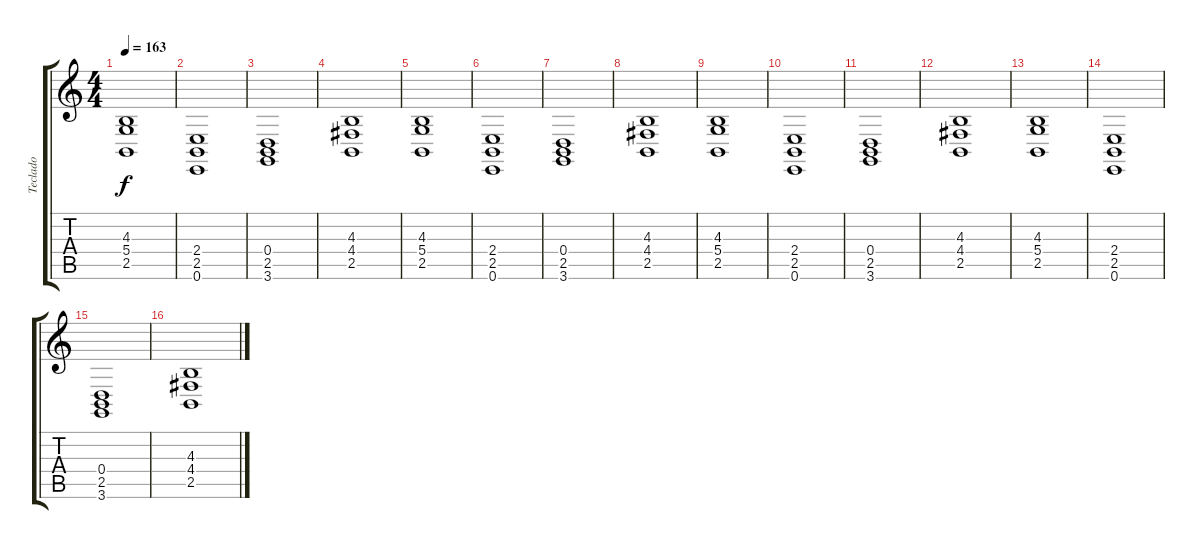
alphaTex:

\track ("Teclado" "Teclado") {instrument choiraahs}
\staff {score tabs}
\tuning (E4 B3 G3 D3 A2 E2) {hide}
\ts (4 4)
\tempo 163
\clef g2
\ks c
(4.3 5.4 2.5).1{dy f} |
(2.4 2.5 0.6).1 |
(0.4 2.5 3.6).1 |
(4.3 4.4 2.5).1 |
(4.3 5.4 2.5).1 |
(2.4 2.5 0.6).1 |
(0.4 2.5 3.6).1 |
(4.3 4.4 2.5).1 |
(4.3 5.4 2.5).1 |
(2.4 2.5 0.6).1 |
(0.4 2.5 3.6).1 |
(4.3 4.4 2.5).1 |
(4.3 5.4 2.5).1 |
(2.4 2.5 0.6).1 |
(0.4 2.5 3.6).1 |
(4.3 4.4 2.5).1
